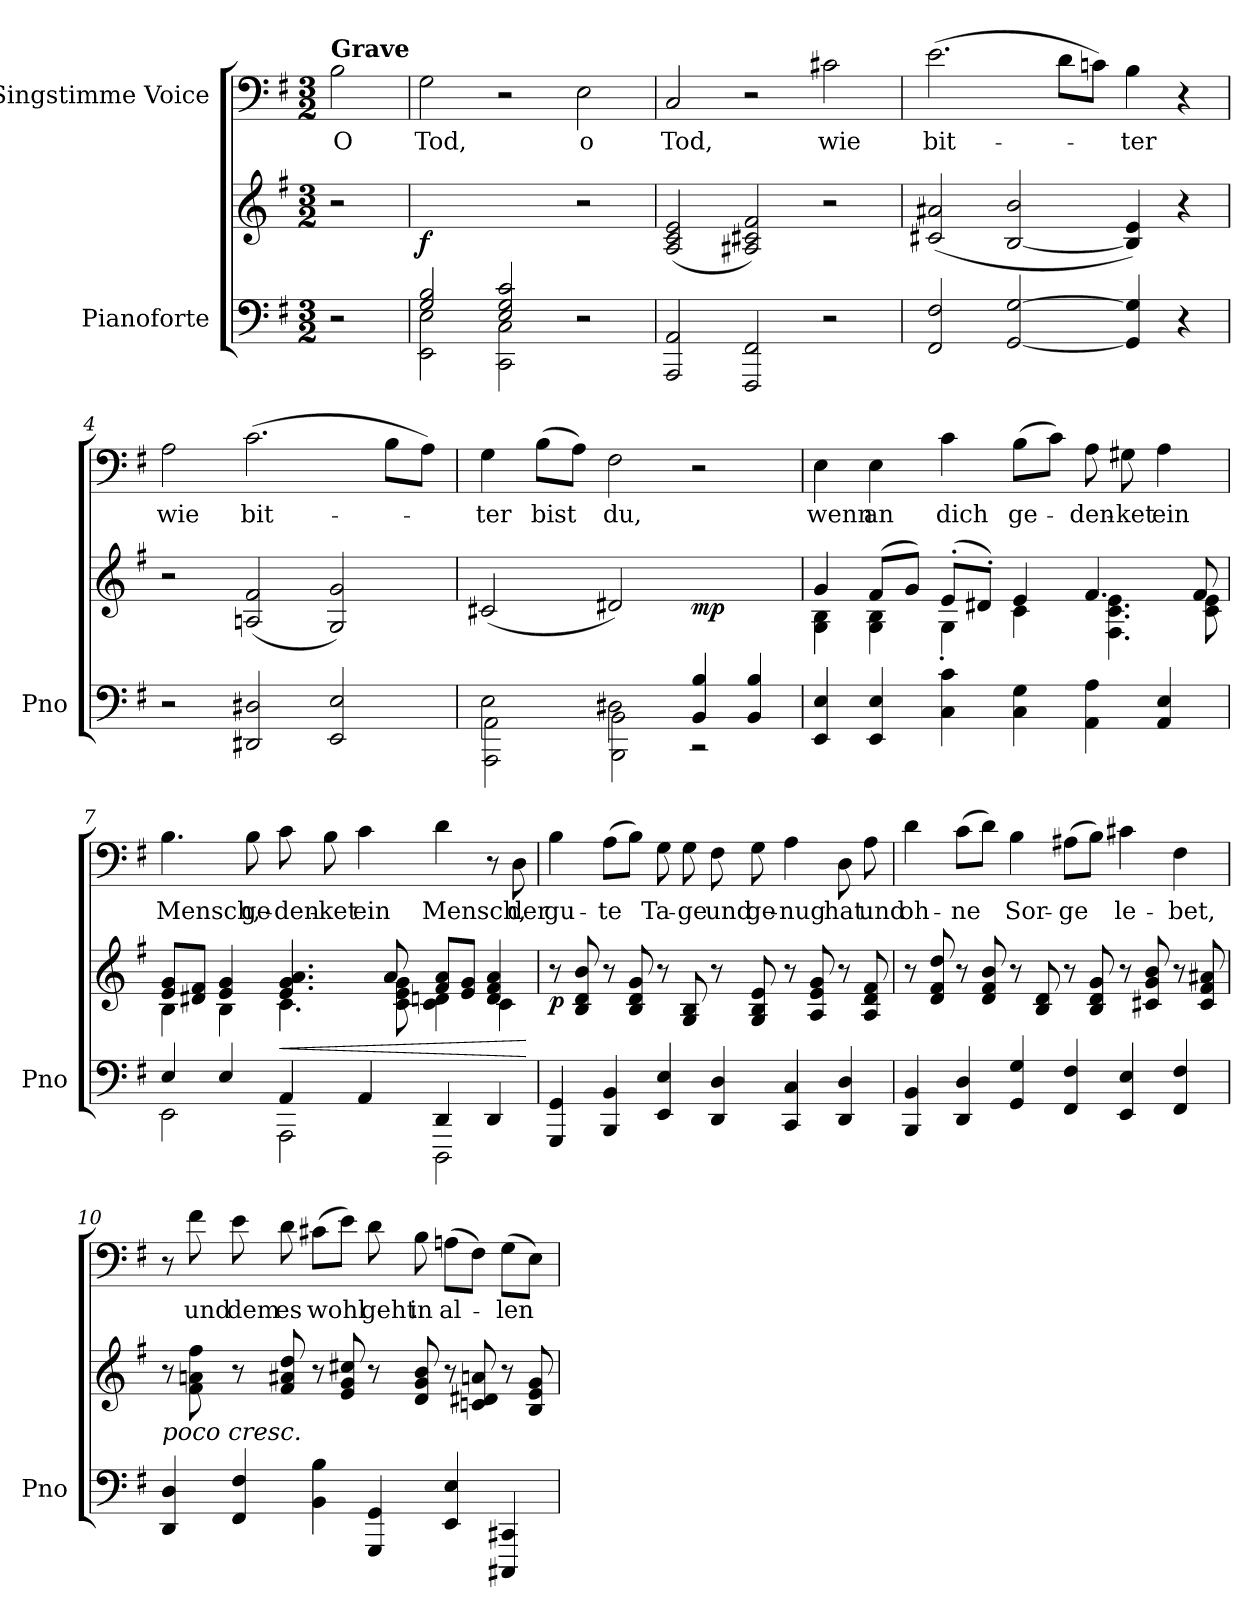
**kern	**kern	**dynam	**kern	**text
*part2	*part2	*part2	*part1	*part1
*staff3	*staff2	*staff2/3	*staff1	*staff1
*I"Pianoforte	*	*	*I"Singstimme Voice	*
*I'Pno	*	*	*	*
*clefF4	*clefG2	*	*clefF4	*
*k[f#]	*k[f#]	*	*k[f#]	*
*M3/2	*M3/2	*	*M3/2	*
=	=	=	=	=
!	!	!	!LO:TX:a:B:t=Grave	!
!	!	!	!	!LO:LY:b
2r	2r	.	2B\	O
=1	=1	=1	=1	=1
*^	*	*	*	*
!	!	!	!LO:DY:b	!	!LO:LY:b
2G/ 2B/	2EE\ 2E\	1ryy	f	2G\	Tod,
2E/ 2G/ 2c/	2CC\ 2C\	.	.	2r	.
!	!	!	!	!	!LO:LY:b
2ryy	2r	2r	.	2E\	o
=2	=2	=2	=2	=2	=2
!	!	!	!	!	!LO:LY:b
*v	*v	*	*	*	*
2AAA/ 2AA/	(>2A/ 2c/ 2e/	.	2C/	Tod,
2FFF#/ 2FF#/	2A#X/ 2c#X/ 2f#/)	.	2r	.
!	!	!	!	!LO:LY:b
2r	2r	.	2c#X\	wie
=3	=3	=3	=3	=3
!	!	!	!	!LO:LY:b
2FF#/ 2F#/	(>2c#X/ 2a#X/	.	(2.e\	bit-
[2GG/ [2G/	[2B/ 2b/	.	.	.
.	.	.	8d\L	.
.	.	.	8cn\J)	.
!	!	!	!	!LO:LY:b
4GG/] 4G/]	4B/] 4e/)	.	4B\	-ter
4r	4r	.	4r	.
=4	=4	=4	=4	=4
!	!	!	!	!LO:LY:b
2r	2r	.	2A\	wie
!	!	!	!	!LO:LY:b
2DD#X/ 2D#X/	(>2An/ 2f#/	.	(2.c\	bit-
2EE/ 2E/	2G/ 2g/)	.	.	.
.	.	.	8B\L	.
.	.	.	8A\J)	.
!!LO:LB:g=z
=5	=5	=5	=5	=5
*^	*	*	*	*
*	*^	*	*	*	*
!	!	!	!	!	!	!LO:LY:b
1ryy	2E\	2AAA\ 2AA\	(2c#X/	.	4G\	-ter
!	!	!	!	!	!	!LO:LY:b
.	.	.	.	.	(8B\L	bist
.	.	.	.	.	8A\J)	.
!	!	!	!	!	!	!LO:LY:b
.	2D#X\	2BBB\ 2BB\	2d#X/)	.	2F#\	du,
!	!	!	!	!LO:DY:b	!	!
4BB/ 4B/	2ryy	2r	2ryy	mp	2r	.
4BB/ 4B/	.	.	.	.	.	.
*v	*v	*v	*	*	*	*
=6	=6	=6	=6	=6
*	*^	*	*	*
!	!	!	!	!	!LO:LY:b
4EE/ 4E/	4g/	4G\ 4B\	.	4E\	wenn
!	!	!	!	!	!LO:LY:b
4EE/ 4E/	(8f#/L	4G\ 4B\	.	4E\	an
.	8g/J)	.	.	.	.
!	!	!	!	!	!LO:LY:b
4C\ 4c\	(8e'/L	4G'\	.	4c\	dich
.	8d#X'/J)	.	.	.	.
!	!	!	!	!	!LO:LY:b
4C\ 4G\	4e/	4c\	.	(8B\L	ge-
.	.	.	.	8c\J)	.
!	!	!	!	!	!LO:LY:b
4AA\ 4A\	4.f#/	4.F#\ 4.c\ 4.e\	.	8A\	-den-
!	!	!	!	!	!LO:LY:b
.	.	.	.	8G#X\	-ket
!	!	!	!	!	!LO:LY:b
4AA/ 4E/	.	.	.	4A\	ein
.	8f#/	8c\ 8e\	.	.	.
=7	=7	=7	=7	=7	=7
*^	*	*	*	*	*
!	!	!	!	!	!	!LO:LY:b
4E/	2EE\	8e/ 8g/L	4B\	.	4.B\	Mensch,
.	.	8d#X/ 8f#/J	.	.	.	.
4E/	.	4e/ 4g/	4B\	.	.	.
!	!	!	!	!	!	!LO:LY:b
.	.	.	.	.	8B\	ge-
!	!	!	!	!LO:HP:b	!	!LO:LY:b
4AA/	2AAA\	4.e/ 4.g/ 4.a/	4.c\	<	8c\	-den-
!	!	!	!	!	!	!LO:LY:b
.	.	.	.	.	8B\	-ket
!	!	!	!	!	!	!LO:LY:b
4AA/	.	.	.	.	4c\	ein
.	.	8a/	8c\ 8e\ 8g\	.	.	.
!	!	!	!	!	!	!LO:LY:b
4DD/	2DDD\	8f#/ 8a/L	4c\ 4dn\	.	4d\	Mensch,
.	.	8e/ 8g/J	.	.	.	.
4DD/	.	4d/ 4f#/ 4a/	4c\	.	8r	.
!	!	!	!	!	!	!LO:LY:b
.	.	.	.	.	8D\	der
*v	*v	*	*	*	*	*
*	*v	*v	*	*	*
.	.	[	.	.
!!LO:LB:g=z
=8	=8	=8	=8	=8
!	!	!LO:DY:b	!	!LO:LY:b
4GGG/ 4GG/	8r	p	4B\	gu-
.	8B/ 8d/ 8b/	.	.	.
!	!	!	!	!LO:LY:b
4BBB/ 4BB/	8r	.	(8A\L	-te
.	8B/ 8d/ 8g/	.	8B\J)	.
!	!	!	!	!LO:LY:b
4EE/ 4E/	8r	.	8G\	Ta-
!	!	!	!	!LO:LY:b
.	8G/ 8B/	.	8G\	-ge
!	!	!	!	!LO:LY:b
4DD/ 4D/	8r	.	8F#\	und
!	!	!	!	!LO:LY:b
.	8G/ 8B/ 8e/	.	8G\	ge-
!	!	!	!	!LO:LY:b
4CC/ 4C/	8r	.	4A\	-nug
.	8A/ 8e/ 8g/	.	.	.
!	!	!	!	!LO:LY:b
4DD/ 4D/	8r	.	8D\	hat
!	!	!	!	!LO:LY:b
.	8A/ 8d/ 8f#/	.	8A\	und
=9	=9	=9	=9	=9
!	!	!	!	!LO:LY:b
4BBB/ 4BB/	8r	.	4d\	oh-
.	8d/ 8f#/ 8dd/	.	.	.
!	!	!	!	!LO:LY:b
4DD/ 4D/	8r	.	(8c\L	-ne
.	8d/ 8f#/ 8b/	.	8d\J)	.
!	!	!	!	!LO:LY:b
4GG/ 4G/	8r	.	4B\	Sor-
.	8B/ 8d/	.	.	.
!	!	!	!	!LO:LY:b
4FF#/ 4F#/	8r	.	(8A#X\L	-ge
.	8B/ 8d/ 8g/	.	8B\J)	.
!	!	!	!	!LO:LY:b
4EE/ 4E/	8r	.	4c#X\	le-
.	8c#X/ 8g/ 8b/	.	.	.
!	!	!	!	!LO:LY:b
4FF#/ 4F#/	8r	.	4F#\	-bet,
.	8c#/ 8f#/ 8a#X/	.	.	.
!!LO:LB:g=z
=10	=10	=10	=10	=10
!	!LO:TX:b:i:t=poco cresc.	!	!	!
4DD/ 4D/	8r	.	8r	.
!	!	!	!	!LO:LY:b
.	8f#\ 8an\ 8ff#\	.	8f#\	und
!	!	!	!	!LO:LY:b
4FF#/ 4F#/	8r	.	8e\	dem
!	!	!	!	!LO:LY:b
.	8f#/ 8a#X/ 8dd/	.	8d\	es
!	!	!	!	!LO:LY:b
4BB\ 4B\	8r	.	(8c#X\L	wohl
.	8e/ 8g/ 8cc#X/	.	8e\J)	.
!	!	!	!	!LO:LY:b
4GGG/ 4GG/	8r	.	8d\	geht
!	!	!	!	!LO:LY:b
.	8d/ 8g/ 8b/	.	8B\	in
!	!	!	!	!LO:LY:b
4EE/ 4E/	8r	.	(8An\L	al-
.	8cn/ 8d#X/ 8an/	.	8F#\J)	.
!	!	!	!	!LO:LY:b
4CCC#X/ 4CC#X/	8r	.	(8G\L	-len
.	8B/ 8e/ 8g/	.	8E\J)	.
=	=	=	=	=
*-	*-	*-	*-	*-
